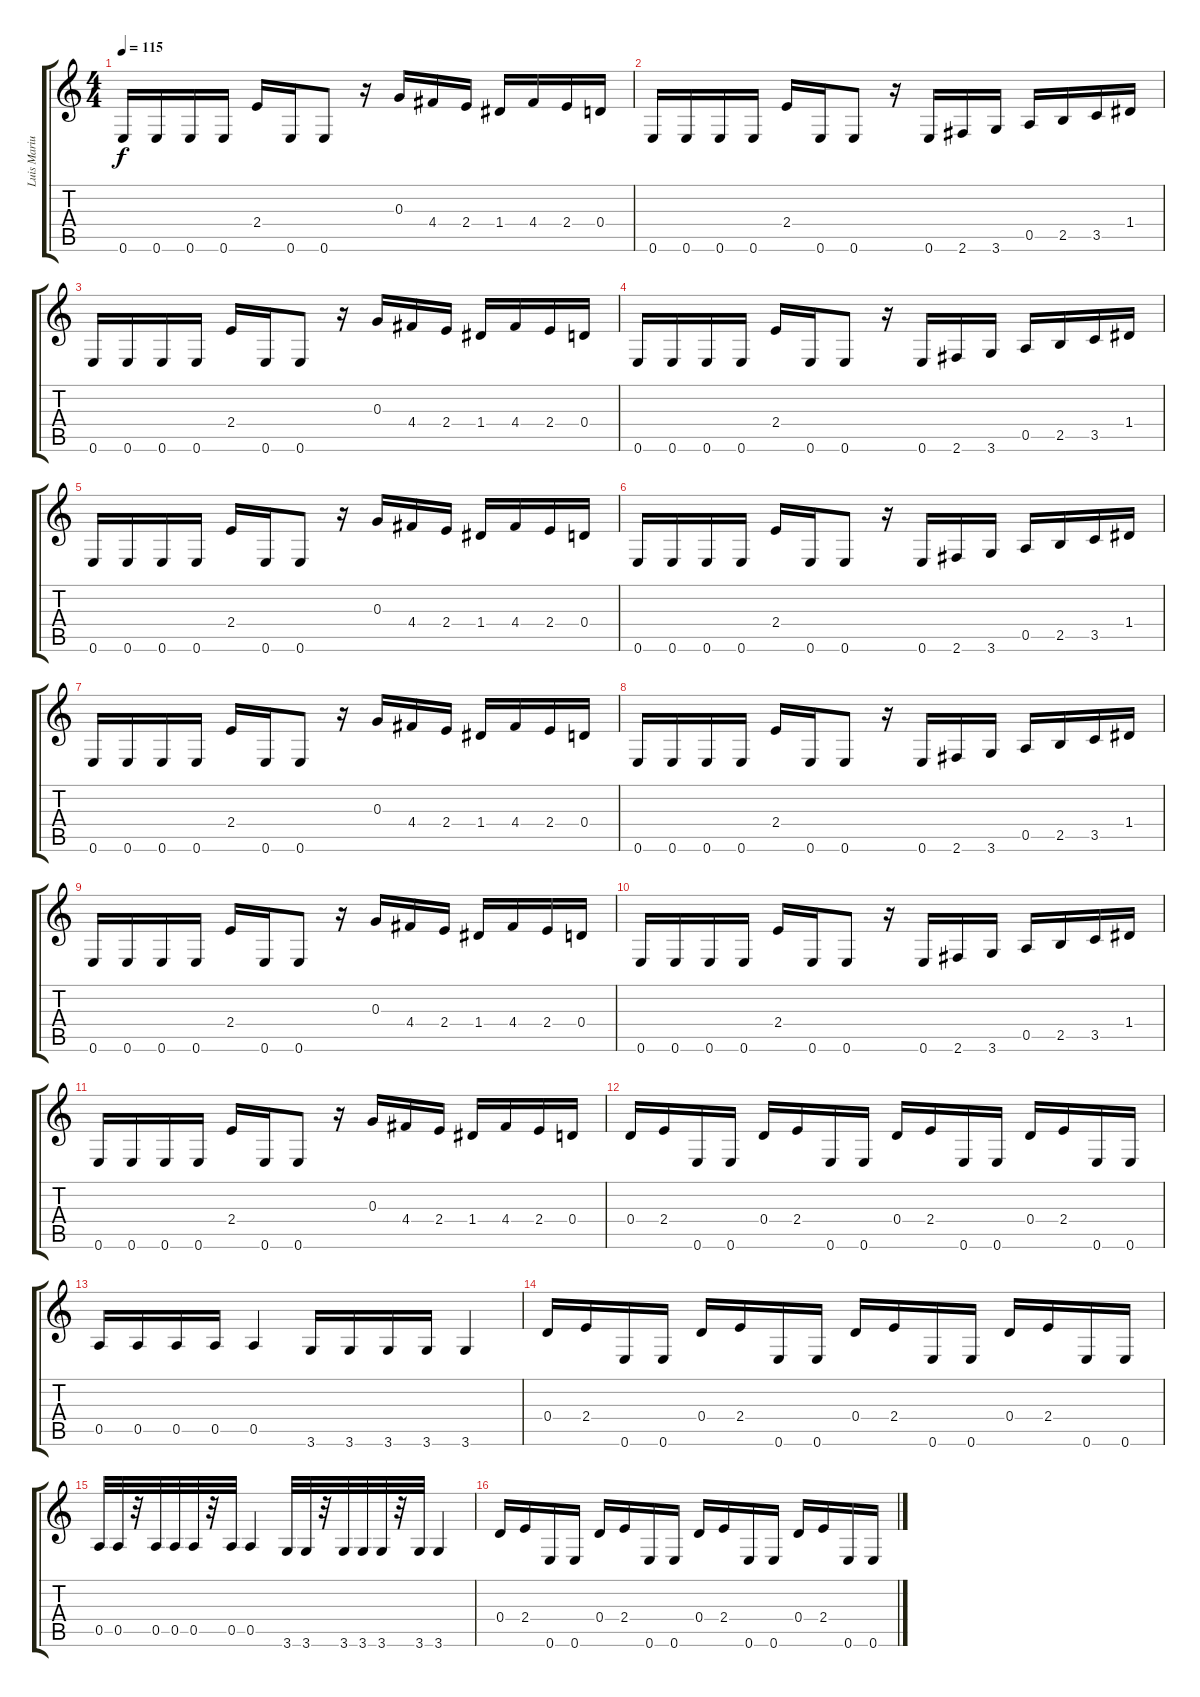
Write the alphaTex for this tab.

\track ("Luis Mariutti" "Luis Mariu") {instrument electricbassfinger}
\staff {score tabs}
\tuning (E4 B3 G3 D3 A2 E2) {hide}
\ts (4 4)
\tempo 115
\clef g2
\ks c
0.6.16{dy f} 0.6.16 0.6.16 0.6.16 2.4.16 0.6.16 0.6.8 r.16 0.3.16 4.4.16 2.4.16 1.4.16 4.4.16 2.4.16 0.4.16 |
0.6.16 0.6.16 0.6.16 0.6.16 2.4.16 0.6.16 0.6.8 r.16 0.6.16 2.6.16 3.6.16 0.5.16 2.5.16 3.5.16 1.4.16 |
0.6.16 0.6.16 0.6.16 0.6.16 2.4.16 0.6.16 0.6.8 r.16 0.3.16 4.4.16 2.4.16 1.4.16 4.4.16 2.4.16 0.4.16 |
0.6.16 0.6.16 0.6.16 0.6.16 2.4.16 0.6.16 0.6.8 r.16 0.6.16 2.6.16 3.6.16 0.5.16 2.5.16 3.5.16 1.4.16 |
0.6.16 0.6.16 0.6.16 0.6.16 2.4.16 0.6.16 0.6.8 r.16 0.3.16 4.4.16 2.4.16 1.4.16 4.4.16 2.4.16 0.4.16 |
0.6.16 0.6.16 0.6.16 0.6.16 2.4.16 0.6.16 0.6.8 r.16 0.6.16 2.6.16 3.6.16 0.5.16 2.5.16 3.5.16 1.4.16 |
0.6.16 0.6.16 0.6.16 0.6.16 2.4.16 0.6.16 0.6.8 r.16 0.3.16 4.4.16 2.4.16 1.4.16 4.4.16 2.4.16 0.4.16 |
0.6.16 0.6.16 0.6.16 0.6.16 2.4.16 0.6.16 0.6.8 r.16 0.6.16 2.6.16 3.6.16 0.5.16 2.5.16 3.5.16 1.4.16 |
0.6.16 0.6.16 0.6.16 0.6.16 2.4.16 0.6.16 0.6.8 r.16 0.3.16 4.4.16 2.4.16 1.4.16 4.4.16 2.4.16 0.4.16 |
0.6.16 0.6.16 0.6.16 0.6.16 2.4.16 0.6.16 0.6.8 r.16 0.6.16 2.6.16 3.6.16 0.5.16 2.5.16 3.5.16 1.4.16 |
0.6.16 0.6.16 0.6.16 0.6.16 2.4.16 0.6.16 0.6.8 r.16 0.3.16 4.4.16 2.4.16 1.4.16 4.4.16 2.4.16 0.4.16 |
0.4.16 2.4.16 0.6.16 0.6.16 0.4.16 2.4.16 0.6.16 0.6.16 0.4.16 2.4.16 0.6.16 0.6.16 0.4.16 2.4.16 0.6.16 0.6.16 |
0.5.16 0.5.16 0.5.16 0.5.16 0.5.4 3.6.16 3.6.16 3.6.16 3.6.16 3.6.4 |
0.4.16 2.4.16 0.6.16 0.6.16 0.4.16 2.4.16 0.6.16 0.6.16 0.4.16 2.4.16 0.6.16 0.6.16 0.4.16 2.4.16 0.6.16 0.6.16 |
0.5.32 0.5.32 r.32 0.5.32 0.5.32 0.5.32 r.32 0.5.32 0.5.4 3.6.32 3.6.32 r.32 3.6.32 3.6.32 3.6.32 r.32 3.6.32 3.6.4 |
0.4.16 2.4.16 0.6.16 0.6.16 0.4.16 2.4.16 0.6.16 0.6.16 0.4.16 2.4.16 0.6.16 0.6.16 0.4.16 2.4.16 0.6.16 0.6.16
